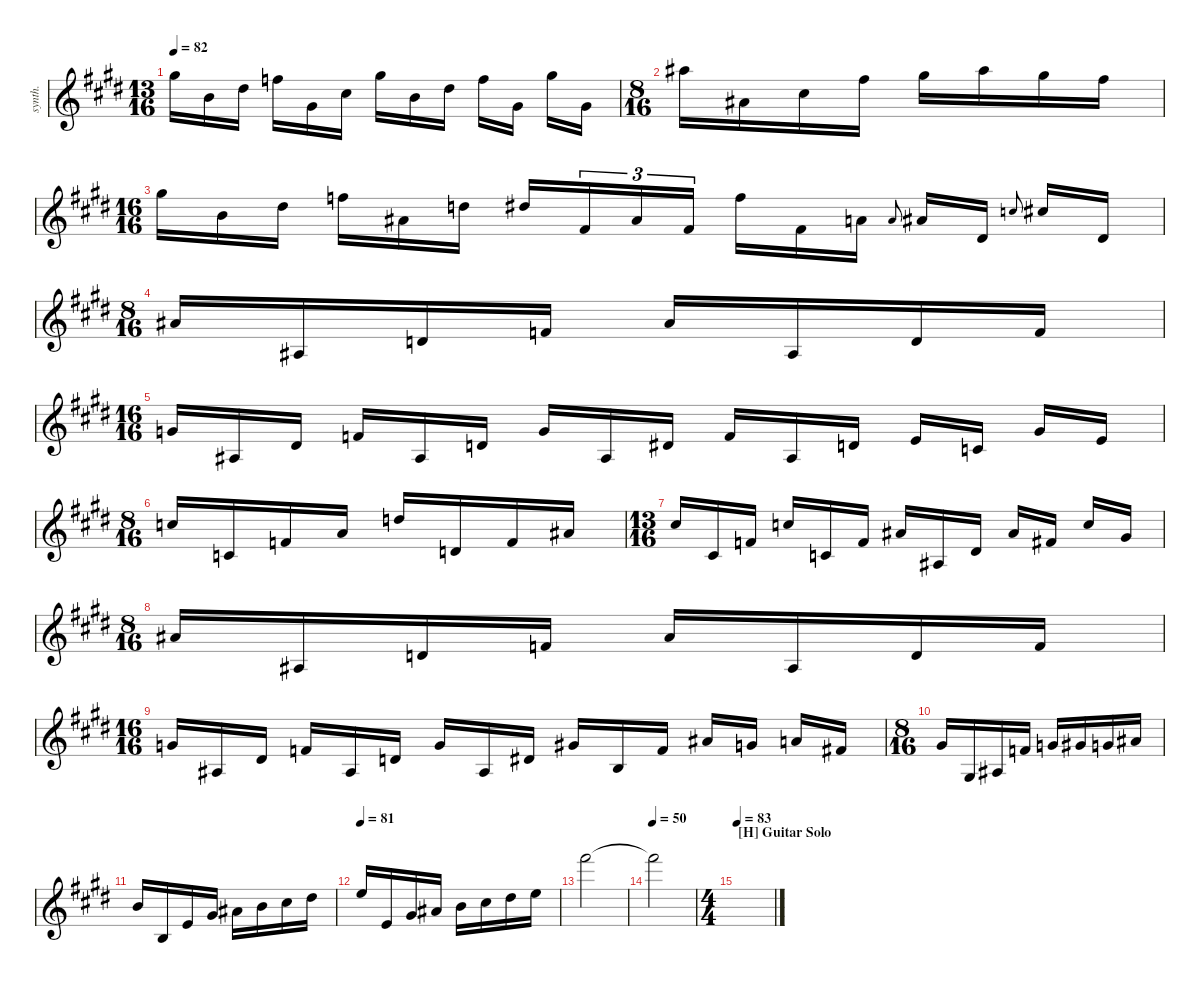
\defaultSystemsLayout 4
\hideDynamics
\bracketExtendMode groupsimilarinstruments
\otherSystemsTrackNameOrientation horizontal
\chordDiagramsInScore
\track ("Synthesizer (Jupiter)" "synth.") {instrument lead7fifths}
\staff {score}
\tuning (E4 B3 G3 D3 A2 E2)
\ts (13 16)
\beaming (16 3 3 3 2 2)
\tempo 82
\clef g2
\ks e
16.1{acc #}.16{dy mf} 7.1{acc forcenatural}.16 11.1{acc #}.16 13.1{acc forcenatural}.16 4.1{acc #}.16 9.1{acc #}.16 16.1{acc #}.16 7.1{acc forcenatural}.16 11.1{acc #}.16 13.1{acc forcenatural}.16 4.1{acc #}.16 16.1{acc #}.16 4.1{acc #}.16 |
\ts (8 16)
\beaming (8 2 2)
18.1{acc #}.16 6.1{acc #}.16 9.1{acc #}.16 14.1{acc #}.16 16.1{acc #}.16 18.1{acc #}.16 16.1{acc #}.16 14.1{acc #}.16 |
\ts (16 16)
\beaming (8 2 2 2 2)
16.1{acc #}.16 7.1{acc forcenatural}.16 11.1{acc #}.16{beam split} 13.1{acc forcenatural}.16{beam merge} 6.1{acc #}.16 10.1{acc forcenatural}.16{beam split} 11.1{acc #}.16{beam merge} 2.1{acc #}.16{tu (3 2)} 6.1{acc #}.16{tu (3 2)} 2.1{acc #}.16{tu (3 2)} 13.1{acc forcenatural}.16 2.1{acc #}.16 5.1{acc forcenatural}.16 5.1{acc forcenatural}.8{gr onbeat} 6.1{acc #}.16 -1.1{acc #}.16{beam split} 8.1{acc forcenatural}.8{gr onbeat} 9.1{acc #}.16 -1.1{acc #}.16 |
\ts (8 16)
\beaming (8 2 2)
6.1{acc #}.16 8.4{acc #}.16 7.3{acc forcenatural}.16 1.1{acc forcenatural}.16 6.1{acc #}.16 8.4{acc #}.16 7.3{acc forcenatural}.16 1.1{acc forcenatural}.16 |
\ts (16 16)
\beaming (8 2 2 2 2)
3.1{acc forcenatural}.16 3.3{acc #}.16 -1.1{acc #}.16{beam split} 1.1{acc forcenatural}.16{beam merge} 3.3{acc #}.16 3.2{acc forcenatural}.16{beam split} 3.1{acc forcenatural}.16 3.3{acc #}.16{beam merge} 4.2{acc #}.16{beam split} 1.1{acc forcenatural}.16 3.3{acc #}.16 3.2{acc forcenatural}.16 0.1{acc forcenatural}.16 1.2{acc forcenatural}.16{beam split} 3.1{acc forcenatural}.16 0.1{acc forcenatural}.16 |
\ts (8 16)
\beaming (8 2 2)
8.1{acc forcenatural}.16 10.4{acc forcenatural}.16 1.1{acc forcenatural}.16 5.1{acc forcenatural}.16 10.1{acc forcenatural}.16 12.4{acc forcenatural}.16 1.1{acc forcenatural}.16 6.1{acc #}.16 |
\ts (13 16)
\beaming (16 3 3 3 2 2)
9.1{acc #}.16 -3.1{acc #}.16 1.1{acc forcenatural}.16 8.1{acc forcenatural}.16 10.4{acc forcenatural}.16 1.1{acc forcenatural}.16 6.1{acc #}.16 8.4{acc #}.16 -1.1{acc #}.16 6.1{acc #}.16 2.1{acc #}.16 8.1{acc forcenatural}.16 4.1{acc #}.16 |
\ts (8 16)
\beaming (8 2 2)
6.1{acc #}.16 8.4{acc #}.16 7.3{acc forcenatural}.16 1.1{acc forcenatural}.16 6.1{acc #}.16 3.3{acc #}.16 3.2{acc forcenatural}.16 1.1{acc forcenatural}.16 |
\ts (16 16)
\beaming (8 2 2 2 2)
3.1{acc forcenatural}.16 3.3{acc #}.16 -1.1{acc #}.16{beam split} 1.1{acc forcenatural}.16{beam merge} 3.3{acc #}.16 3.2{acc forcenatural}.16{beam split} 3.1{acc forcenatural}.16 3.3{acc #}.16{beam merge} -1.1{acc #}.16{beam split} 4.1{acc #}.16 -5.1{acc forcenatural}.16 1.1{acc forcenatural}.16 6.1{acc #}.16 3.1{acc forcenatural}.16{beam split} 5.1{acc forcenatural}.16 2.1{acc #}.16 |
\ts (8 16)
\beaming (8 2 2)
4.1{acc #}.16 -8.1{acc #}.16 3.3{acc #}.16 1.1{acc forcenatural}.16 3.1{acc forcenatural}.16 4.1{acc #}.16 3.1{acc forcenatural}.16 6.1{acc #}.16 |
7.1{acc forcenatural}.16 -5.1{acc forcenatural}.16 0.1{acc forcenatural}.16 4.1{acc #}.16 6.1{acc #}.16 7.1{acc forcenatural}.16 9.1{acc #}.16 11.1{acc #}.16 |
\tempo 81
12.1{acc forcenatural}.16 0.1{acc forcenatural}.16 4.1{acc #}.16 6.1{acc #}.16 7.1{acc forcenatural}.16 9.1{acc #}.16 11.1{acc #}.16 12.1{acc forcenatural}.16 |
26.1{acc #}.2 |
\tempo 50
26.1{t acc #}.2 |
\ts (4 4)
\beaming (8 2 2 2 2)
\section ("H" "Guitar Solo")
\tempo 83
